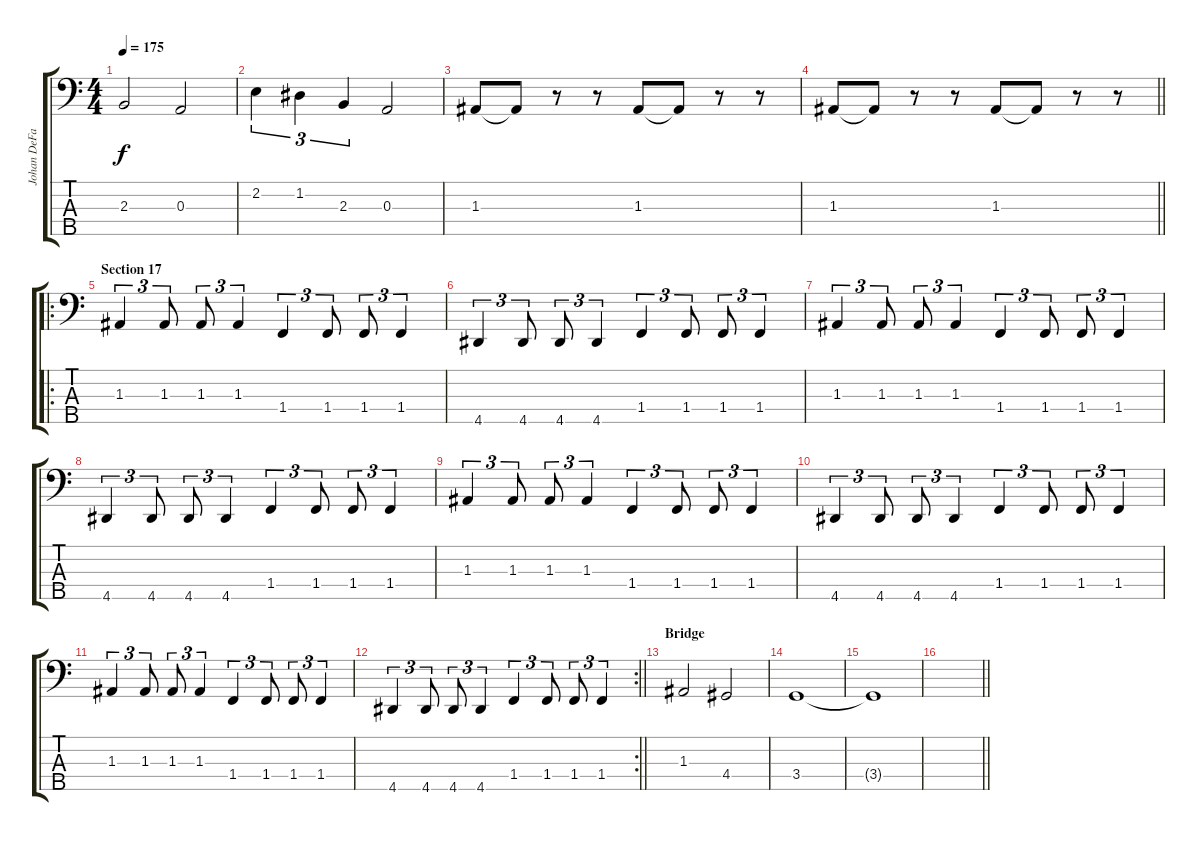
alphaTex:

\track ("Johan DeFarfalla" "Johan DeFa") {instrument electricbassfinger}
\staff {score tabs}
\tuning (G2 D2 A1 E1 B0) {hide}
\ts (4 4)
\tempo 175
\clef f4
\ks c
2.3.2{dy f} 0.3.2 |
2.2.4{tu (3 2)} 1.2.4{tu (3 2)} 2.3.4{tu (3 2)} 0.3.2 |
1.3.8 1.3{t}.8 r.8 r.8 1.3.8 1.3{t}.8 r.8 r.8 |
\barLineRight lightlight
1.3.8 1.3{t}.8 r.8 r.8 1.3.8 1.3{t}.8 r.8 r.8 |
\ro
\section ("" "Section 17")
1.3.4{tu (3 2)} 1.3.8{tu (3 2)} 1.3.8{tu (3 2)} 1.3.4{tu (3 2)} 1.4.4{tu (3 2)} 1.4.8{tu (3 2)} 1.4.8{tu (3 2)} 1.4.4{tu (3 2)} |
4.5.4{tu (3 2)} 4.5.8{tu (3 2)} 4.5.8{tu (3 2)} 4.5.4{tu (3 2)} 1.4.4{tu (3 2)} 1.4.8{tu (3 2)} 1.4.8{tu (3 2)} 1.4.4{tu (3 2)} |
1.3.4{tu (3 2)} 1.3.8{tu (3 2)} 1.3.8{tu (3 2)} 1.3.4{tu (3 2)} 1.4.4{tu (3 2)} 1.4.8{tu (3 2)} 1.4.8{tu (3 2)} 1.4.4{tu (3 2)} |
4.5.4{tu (3 2)} 4.5.8{tu (3 2)} 4.5.8{tu (3 2)} 4.5.4{tu (3 2)} 1.4.4{tu (3 2)} 1.4.8{tu (3 2)} 1.4.8{tu (3 2)} 1.4.4{tu (3 2)} |
1.3.4{tu (3 2)} 1.3.8{tu (3 2)} 1.3.8{tu (3 2)} 1.3.4{tu (3 2)} 1.4.4{tu (3 2)} 1.4.8{tu (3 2)} 1.4.8{tu (3 2)} 1.4.4{tu (3 2)} |
4.5.4{tu (3 2)} 4.5.8{tu (3 2)} 4.5.8{tu (3 2)} 4.5.4{tu (3 2)} 1.4.4{tu (3 2)} 1.4.8{tu (3 2)} 1.4.8{tu (3 2)} 1.4.4{tu (3 2)} |
1.3.4{tu (3 2)} 1.3.8{tu (3 2)} 1.3.8{tu (3 2)} 1.3.4{tu (3 2)} 1.4.4{tu (3 2)} 1.4.8{tu (3 2)} 1.4.8{tu (3 2)} 1.4.4{tu (3 2)} |
\rc 2
\barLineRight lightlight
4.5.4{tu (3 2)} 4.5.8{tu (3 2)} 4.5.8{tu (3 2)} 4.5.4{tu (3 2)} 1.4.4{tu (3 2)} 1.4.8{tu (3 2)} 1.4.8{tu (3 2)} 1.4.4{tu (3 2)} |
\section ("" "Bridge")
1.3.2 4.4.2 |
3.4.1 |
3.4{t}.1 |
\barLineRight lightlight
